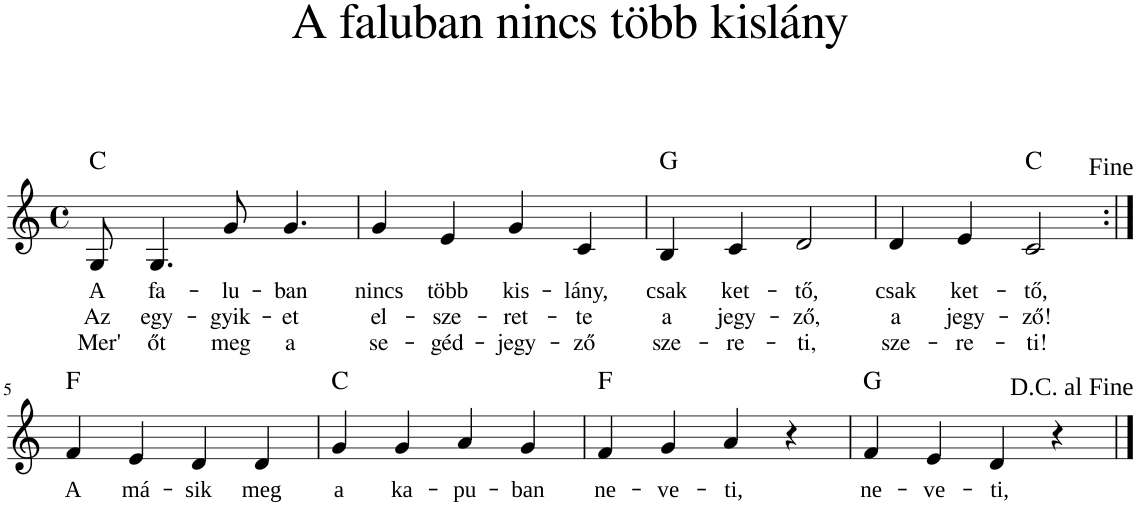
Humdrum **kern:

**kern	**text	**text	**text	**harte
*part1	*part1	*part1	*part1	*part1
*staff1	*staff1	*staff1	*staff1	*
*I"Piano	*	*	*	*
*I'Pno	*	*	*	*
*clefG2	*	*	*	*
*k[]	*	*	*	*
*M4/4	*	*	*	*
*met(c)	*	*	*	*
=1	=1	=1	=1	=1
!	!LO:LY:b	!LO:LY:b	!LO:LY:b	!
8G/	A	Az	Mer'	C:maj
!	!LO:LY:b	!LO:LY:b	!LO:LY:b	!
4.G/	fa-	egy-	őt	.
!	!LO:LY:b	!LO:LY:b	!LO:LY:b	!
8g/	-lu-	-gyik-	meg	.
!	!LO:LY:b	!LO:LY:b	!LO:LY:b	!
4.g/	-ban	-et	a	.
=2	=2	=2	=2	=2
!	!LO:LY:b	!LO:LY:b	!LO:LY:b	!
4g/	nincs	el-	se-	.
!	!LO:LY:b	!LO:LY:b	!LO:LY:b	!
4e/	több	-sze-	-géd-	.
!	!LO:LY:b	!LO:LY:b	!LO:LY:b	!
4g/	kis-	-ret-	-jegy-	.
!	!LO:LY:b	!LO:LY:b	!LO:LY:b	!
4c/	-lány,	-te	-ző	.
=3	=3	=3	=3	=3
!	!LO:LY:b	!LO:LY:b	!LO:LY:b	!
4B/	csak	a	sze-	G:maj
!	!LO:LY:b	!LO:LY:b	!LO:LY:b	!
4c/	ket-	jegy-	-re-	.
!	!LO:LY:b	!LO:LY:b	!LO:LY:b	!
2d/	-tő,	-ző,	-ti,	.
=4	=4	=4	=4	=4
!	!LO:LY:b	!LO:LY:b	!LO:LY:b	!
4d/	csak	a	sze-	.
!	!LO:LY:b	!LO:LY:b	!LO:LY:b	!
4e/	ket-	jegy-	-re-	.
!	!LO:LY:b	!LO:LY:b	!LO:LY:b	!
2c/	-tő,	-ző!	-ti!	C:maj
!LO:TX:a:t=<font size="11.7074"/><font face="Times New Roman"/>Fine	!	!	!	!
!!LO:LB:g=z
=5:|!	=5:|!	=5:|!	=5:|!	=5:|!
!	!LO:LY:b	!	!	!
4f/	A	.	.	F:maj
!	!LO:LY:b	!	!	!
4e/	má-	.	.	.
!	!LO:LY:b	!	!	!
4d/	-sik	.	.	.
!	!LO:LY:b	!	!	!
4d/	meg	.	.	.
=6	=6	=6	=6	=6
!	!LO:LY:b	!	!	!
4g/	a	.	.	C:maj
!	!LO:LY:b	!	!	!
4g/	ka-	.	.	.
!	!LO:LY:b	!	!	!
4a/	-pu-	.	.	.
!	!LO:LY:b	!	!	!
4g/	-ban	.	.	.
=7	=7	=7	=7	=7
!	!LO:LY:b	!	!	!
4f/	ne-	.	.	F:maj
!	!LO:LY:b	!	!	!
4g/	-ve-	.	.	.
!	!LO:LY:b	!	!	!
4a/	-ti,	.	.	.
4r	.	.	.	.
=8	=8	=8	=8	=8
!	!LO:LY:b	!	!	!
4f/	ne-	.	.	G:maj
!	!LO:LY:b	!	!	!
4e/	-ve-	.	.	.
!	!LO:LY:b	!	!	!
4d/	-ti,	.	.	.
4r	.	.	.	.
!LO:TX:a:t=<font size="11.7074"/><font face="Times New Roman"/>D.C. al Fine	!	!	!	!
==	==	==	==	==
*-	*-	*-	*-	*-
